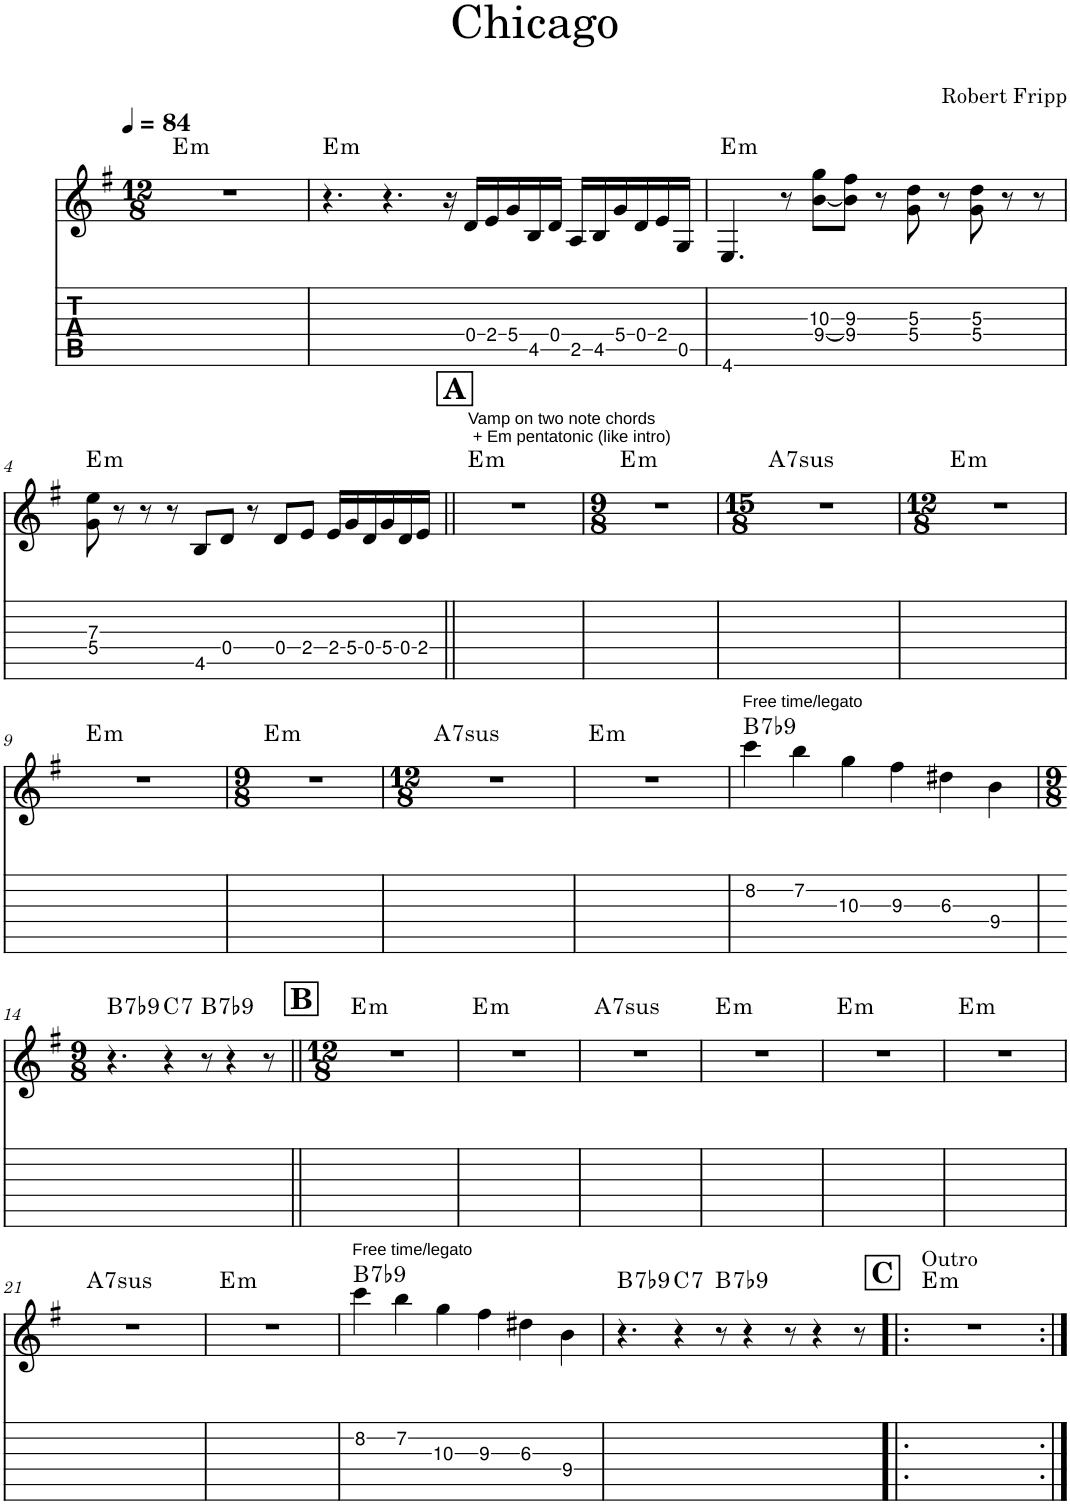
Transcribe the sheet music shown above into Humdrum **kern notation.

**kern	**kern	**harte
*part1	*part1	*part1
*staff2	*staff1	*
*I"Rhythm	*	*
*I'Rhythm	*	*
*stria6	*	*
*	*clefG2	*
*Trd7c12	*Trd7c12	*
*k[f#]	*k[f#]	*
*M12/8	*M12/8	*
*MM84	*MM84	*
=1	=1	=1
!	!	!LO:H:kt=m
1.r	1.r	E:min
=2	=2	=2
!	!	!LO:H:kt=m
4.r	4.r	E:min
4.r	4.r	.
16r	16r	.
16dLL	16d/LL	.
16e	16e/	.
16g	16g/	.
16B	16B/	.
16dJJ	16d/JJ	.
16ALL	16A/LL	.
16B	16B/	.
16g	16g/	.
16d	16d/	.
16e	16e/	.
16GJJ	16G/JJ	.
=3	=3	=3
!	!	!LO:H:kt=m
4.E	4.E/	E:min
8r	8r	.
[8b\ 8gg\L	[8b\ 8gg\L	.
8b]\ 8ff#\J	8b\] 8ff#\J	.
8r	8r	.
8g 8dd	8g\ 8dd\	.
8r	8r	.
8g 8dd	8g\ 8dd\	.
8r	8r	.
8r	8r	.
!!LO:LB:g=z
=4	=4	=4
!	!	!LO:H:kt=m
8g 8ee	8g\ 8ee\	E:min
8r	8r	.
8r	8r	.
8r	8r	.
8BL	8B/L	.
8dJ	8d/J	.
8r	8r	.
8dL	8d/L	.
8eJ	8e/J	.
16eLL	16e/LL	.
16g	16g/	.
16d	16d/	.
16g	16g/	.
16d	16d/	.
16eJJ	16e/JJ	.
!!LO:REH:place=s1:a:B:cj:fs=14:t=A
=5||	=5||	=5||
!	!LO:TX:a:t=Vamp on two note chords	!
!	!LO:TX:a:t=+ Em pentatonic (like intro)	!LO:H:kt=m
1.r	1.r	E:min
=6	=6	=6
*M9/8	*M9/8	*
!	!	!LO:H:kt=m
8%9r	8%9r	E:min
=7	=7	=7
*M15/8	*M15/8	*
!	!	!LO:H:kt=7sus
1...r	1...r	A:sus4(7)
=8	=8	=8
*M12/8	*M12/8	*
!	!	!LO:H:kt=m
1.r	1.r	E:min
!!LO:LB:g=z
=9	=9	=9
!	!	!LO:H:kt=m
1.r	1.r	E:min
=10	=10	=10
*M9/8	*M9/8	*
!	!	!LO:H:kt=m
8%9r	8%9r	E:min
=11	=11	=11
*M12/8	*M12/8	*
!	!	!LO:H:kt=7sus
1.r	1.r	A:sus4(7)
=12	=12	=12
!	!	!LO:H:kt=m
1.r	1.r	E:min
=13	=13	=13
!	!LO:TX:a:t=Free time/legato	!LO:H:kt=7
4ccc	4ccc\	B:7(b9)
4bb	4bb\	.
4gg	4gg\	.
4ff#	4ff#\	.
4dd#X	4dd#X\	.
4b	4b\	.
!!LO:LB:g=z
=14	=14	=14
*M9/8	*M9/8	*
!	!	!LO:H:kt=7
4.r	4.r	B:7(b9)
!	!	!LO:H:kt=7
4r	4r	C:7
!	!	!LO:H:kt=7
8r	8r	B:7(b9)
4r	4r	.
8r	8r	.
!!LO:REH:place=s1:a:B:cj:fs=14:t=B
=15||	=15||	=15||
*M12/8	*M12/8	*
!	!	!LO:H:kt=m
1.r	1.r	E:min
=16	=16	=16
!	!	!LO:H:kt=m
1.r	1.r	E:min
=17	=17	=17
!	!	!LO:H:kt=7sus
1.r	1.r	A:sus4(7)
=18	=18	=18
!	!	!LO:H:kt=m
1.r	1.r	E:min
=19	=19	=19
!	!	!LO:H:kt=m
1.r	1.r	E:min
=20	=20	=20
!	!	!LO:H:kt=m
1.r	1.r	E:min
!!LO:LB:g=z
=21	=21	=21
!	!	!LO:H:kt=7sus
1.r	1.r	A:sus4(7)
=22	=22	=22
!	!	!LO:H:kt=m
1.r	1.r	E:min
=23	=23	=23
!	!LO:TX:a:t=Free time/legato	!LO:H:kt=7
4ccc	4ccc\	B:7(b9)
4bb	4bb\	.
4gg	4gg\	.
4ff#	4ff#\	.
4dd#X	4dd#X\	.
4b	4b\	.
=24	=24	=24
!	!	!LO:H:kt=7
4.r	4.r	B:7(b9)
!	!	!LO:H:kt=7
4r	4r	C:7
!	!	!LO:H:kt=7
8r	8r	B:7(b9)
4r	4r	.
8r	8r	.
4r	4r	.
8r	8r	.
!!LO:REH:place=s1:a:B:cj:fs=14:t=C
=25!|:	=25!|:	=25!|:
!	!LO:TX:a:t=Outro	!LO:H:kt=m
1.r	1.r	E:min
=:|!	=:|!	=:|!
*-	*-	*-
